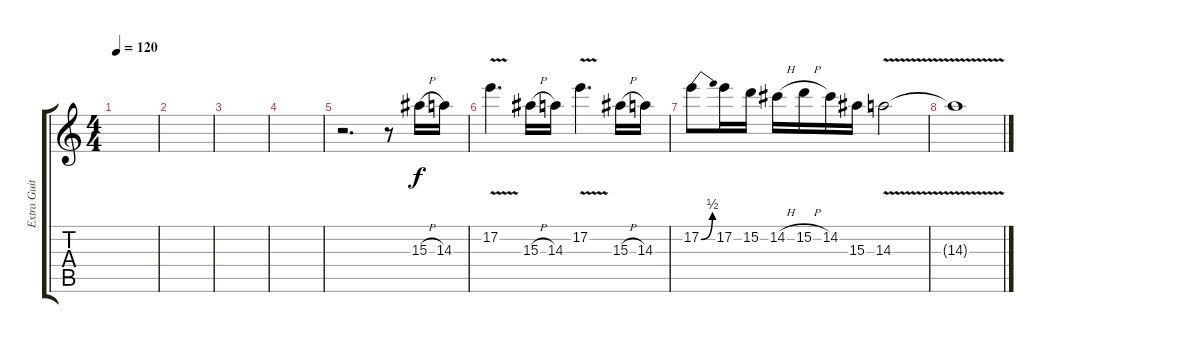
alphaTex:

\track ("Extra Guitar" "Extra Guit") {instrument distortionguitar}
\staff {score tabs}
\tuning (E4 B3 G3 D3 A2 E2) {hide}
\ts (4 4)
\tempo 120
\clef g2
\ks c
|
|
|
|
r.2{d} r.8 15.3{h}.16 14.3.16 |
17.2{v}.4{d} 15.3{h}.16 14.3.16 17.2{v}.4{d} 15.3{h}.16 14.3.16 |
17.2{be (bend 0 0 60 2)}.8 17.2.16 15.2.16 14.2{h}.16 15.2{h}.16 14.2.16 15.3.16 14.3{v}.2 |
14.3{v t}.1
